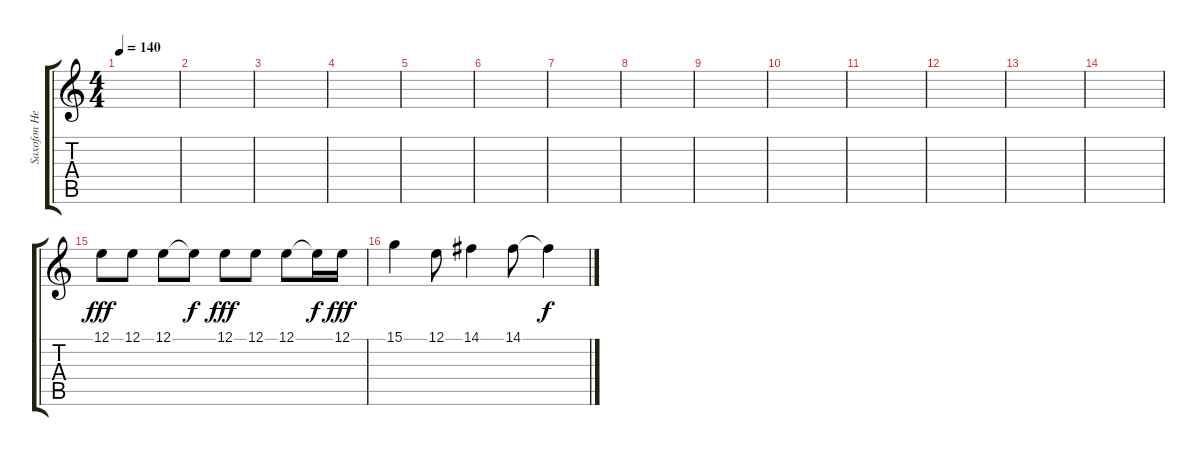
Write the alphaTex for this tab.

\track ("Saxofon Hector Moncada" "Saxofon He") {instrument tenorsax}
\staff {score tabs}
\tuning (E4 B3 G3 D3 A2 E2) {hide}
\ts (4 4)
\tempo 140
\clef g2
\ks c
|
|
|
|
|
|
|
|
|
|
|
|
|
|
12.1.8{dy fff} 12.1.8 12.1.8 12.1{t}.8{dy f} 12.1.8{dy fff} 12.1.8 12.1.8 12.1{t}.16{dy f} 12.1.16{dy fff} |
15.1.4 12.1.8 14.1.4 14.1.8 14.1{t}.4{dy f}
